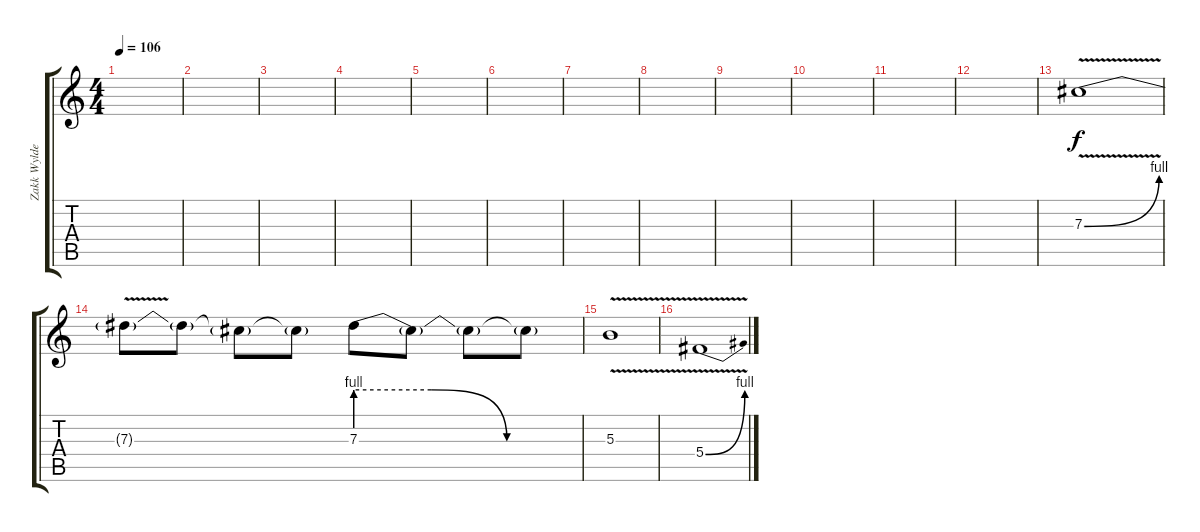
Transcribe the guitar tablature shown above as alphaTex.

\track ("Zakk Wylde (Lead)" "Zakk Wylde") {instrument overdrivenguitar}
\staff {score tabs}
\tuning (Eb4 Bb3 Gb3 Db3 Ab2 Eb2) {hide}
\ts (4 4)
\tempo 106
\clef g2
\ks c
|
|
|
|
|
|
|
|
|
|
|
|
7.3{be (bend 0 0 60 4) v}.1 |
7.3{t}.8 7.3{t}.8 7.3{t}.8 7.3{t}.8 7.3{be (custom 0 4 20 4 40 0 60 0)}.8 7.3{t}.8 7.3{t}.8 7.3{t}.8 |
5.3{v}.1 |
5.4{be (bend 0 0 60 4) v}.1
